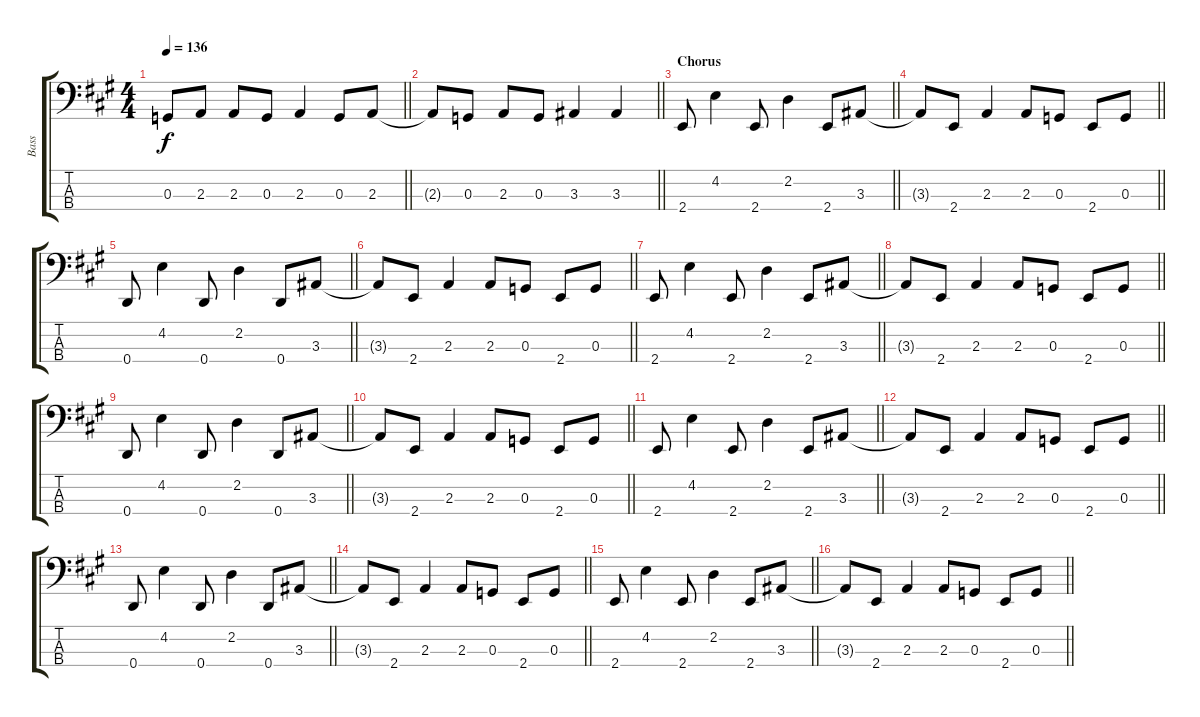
\track ("Bass" "Bass") {instrument electricbassfinger}
\staff {score tabs}
\tuning (F2 C2 G1 D1) {hide}
\ts (4 4)
\tempo 136
\clef f4
\barLineRight lightlight
\ks a
0.3.8{dy f} 2.3.8 2.3.8 0.3.8 2.3.4 0.3.8 2.3.8 |
\barLineRight lightlight
2.3{t}.8 0.3.8 2.3.8 0.3.8 3.3.4 3.3.4 |
\section ("" "Chorus")
\barLineRight lightlight
2.4.8 4.2.4 2.4.8 2.2.4 2.4.8 3.3.8 |
\barLineRight lightlight
3.3{t}.8 2.4.8 2.3.4 2.3.8 0.3.8 2.4.8 0.3.8 |
\barLineRight lightlight
0.4.8 4.2.4 0.4.8 2.2.4 0.4.8 3.3.8 |
\barLineRight lightlight
3.3{t}.8 2.4.8 2.3.4 2.3.8 0.3.8 2.4.8 0.3.8 |
\barLineRight lightlight
2.4.8 4.2.4 2.4.8 2.2.4 2.4.8 3.3.8 |
\barLineRight lightlight
3.3{t}.8 2.4.8 2.3.4 2.3.8 0.3.8 2.4.8 0.3.8 |
\barLineRight lightlight
0.4.8 4.2.4 0.4.8 2.2.4 0.4.8 3.3.8 |
\barLineRight lightlight
3.3{t}.8 2.4.8 2.3.4 2.3.8 0.3.8 2.4.8 0.3.8 |
\barLineRight lightlight
2.4.8 4.2.4 2.4.8 2.2.4 2.4.8 3.3.8 |
\barLineRight lightlight
3.3{t}.8 2.4.8 2.3.4 2.3.8 0.3.8 2.4.8 0.3.8 |
\barLineRight lightlight
0.4.8 4.2.4 0.4.8 2.2.4 0.4.8 3.3.8 |
\barLineRight lightlight
3.3{t}.8 2.4.8 2.3.4 2.3.8 0.3.8 2.4.8 0.3.8 |
\barLineRight lightlight
2.4.8 4.2.4 2.4.8 2.2.4 2.4.8 3.3.8 |
\barLineRight lightlight
3.3{t}.8 2.4.8 2.3.4 2.3.8 0.3.8 2.4.8 0.3.8
